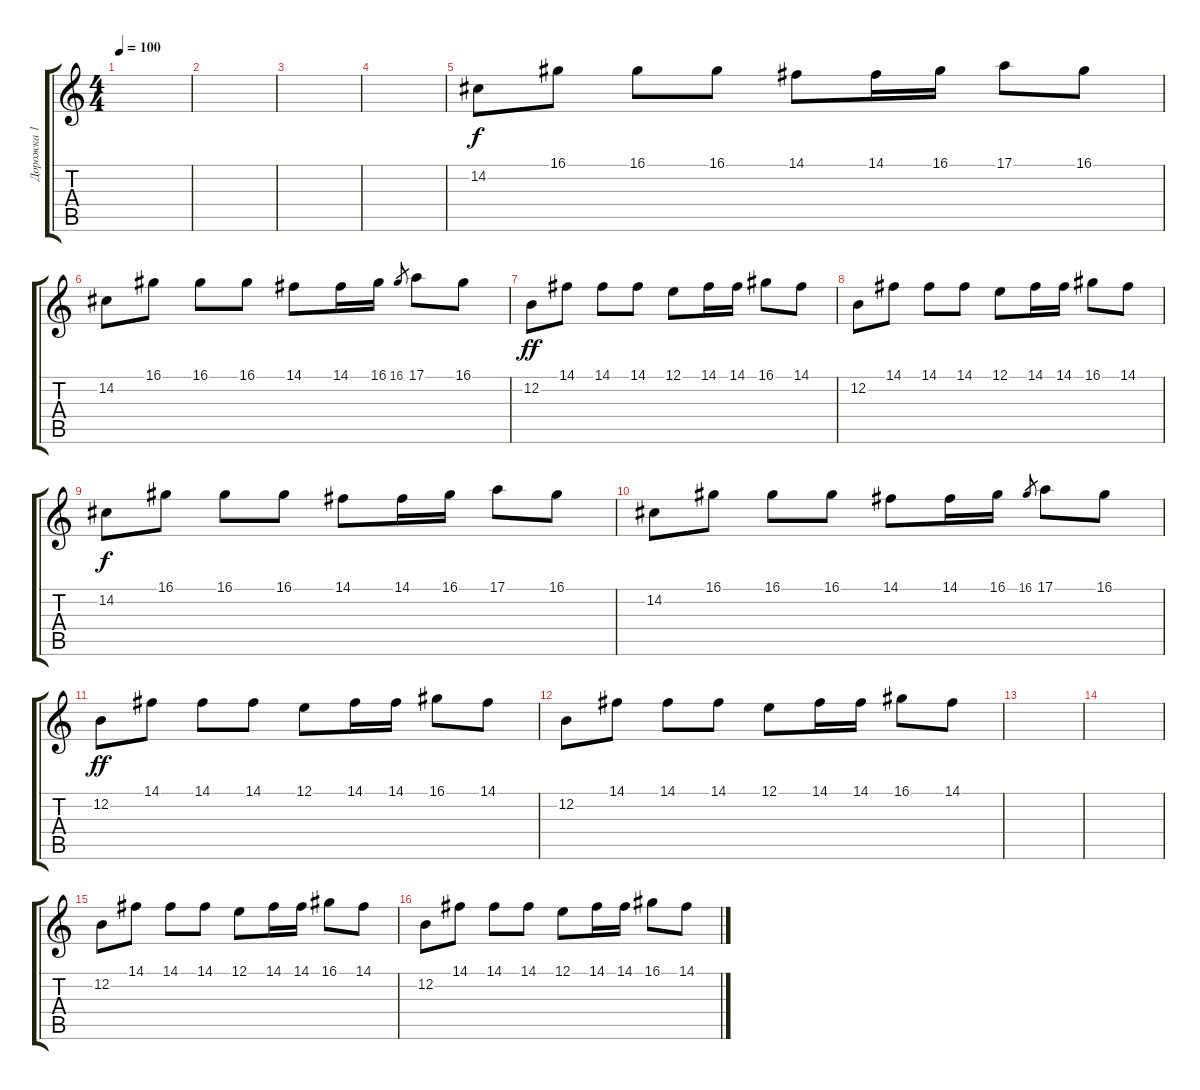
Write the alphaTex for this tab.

\track ("Дорожка 1" "Дорожка 1") {instrument piccolo}
\staff {score tabs}
\tuning (E4 B3 G3 D3 A2 E2) {hide}
\ts (4 4)
\tempo 100
\clef g2
\ks c
|
|
|
|
14.2.8 16.1.8 16.1.8 16.1.8 14.1.8 14.1.16 16.1.16 17.1.8 16.1.8 |
14.2.8 16.1.8 16.1.8 16.1.8 14.1.8 14.1.16 16.1.16 16.1.8{gr} 17.1.8 16.1.8 |
12.2.8{dy ff} 14.1.8 14.1.8 14.1.8 12.1.8 14.1.16 14.1.16 16.1.8 14.1.8 |
12.2.8 14.1.8 14.1.8 14.1.8 12.1.8 14.1.16 14.1.16 16.1.8 14.1.8 |
14.2.8{dy f} 16.1.8 16.1.8 16.1.8 14.1.8 14.1.16 16.1.16 17.1.8 16.1.8 |
14.2.8 16.1.8 16.1.8 16.1.8 14.1.8 14.1.16 16.1.16 16.1.8{gr} 17.1.8 16.1.8 |
12.2.8{dy ff} 14.1.8 14.1.8 14.1.8 12.1.8 14.1.16 14.1.16 16.1.8 14.1.8 |
12.2.8 14.1.8 14.1.8 14.1.8 12.1.8 14.1.16 14.1.16 16.1.8 14.1.8 |
|
|
12.2.8 14.1.8 14.1.8 14.1.8 12.1.8 14.1.16 14.1.16 16.1.8 14.1.8 |
12.2.8 14.1.8 14.1.8 14.1.8 12.1.8 14.1.16 14.1.16 16.1.8 14.1.8
